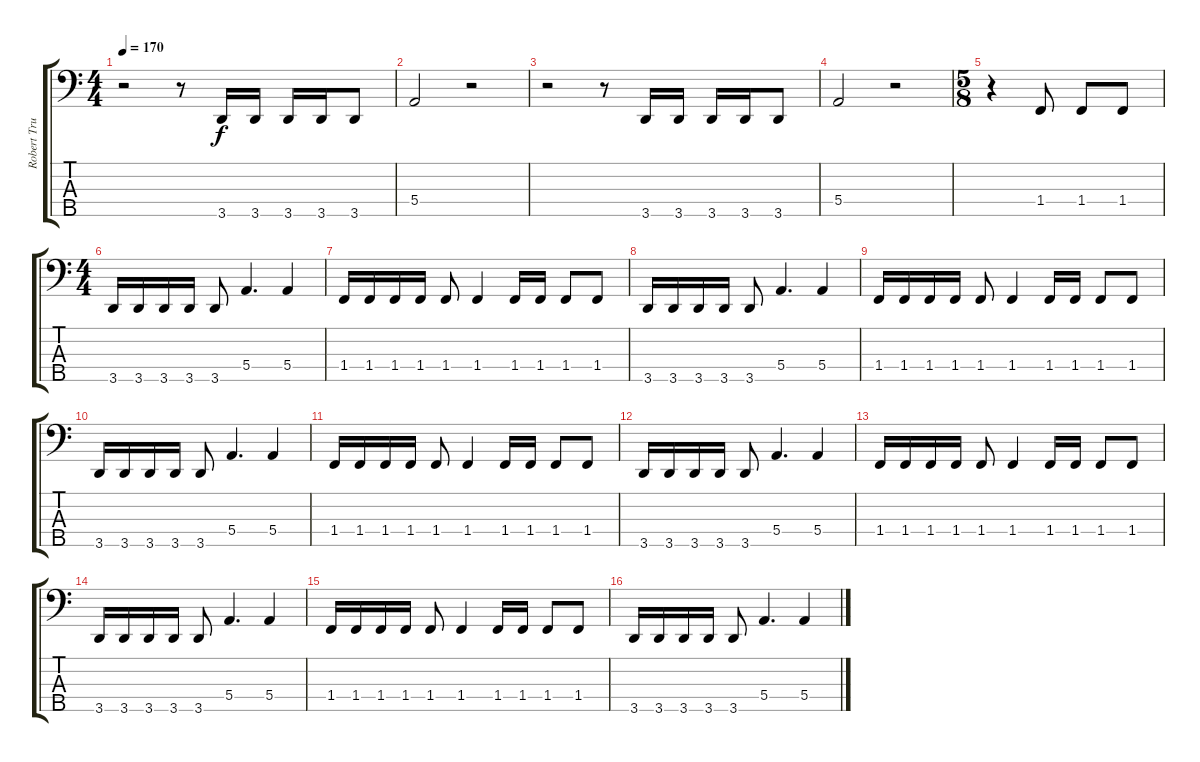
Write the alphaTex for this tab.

\track ("Robert Trujillo" "Robert Tru") {instrument electricbassfinger}
\staff {score tabs}
\tuning (G2 D2 A1 E1 B0) {hide}
\ts (4 4)
\tempo 170
\clef f4
\ks c
r.2{dy f} r.8 3.5.16 3.5.16 3.5.16 3.5.16 3.5.8 |
5.4.2 r.2 |
r.2 r.8 3.5.16 3.5.16 3.5.16 3.5.16 3.5.8 |
5.4.2 r.2 |
\ts (5 8)
r.4 1.4.8 1.4.8 1.4.8 |
\ts (4 4)
3.5.16 3.5.16 3.5.16 3.5.16 3.5.8 5.4.4{d} 5.4.4 |
1.4.16 1.4.16 1.4.16 1.4.16 1.4.8 1.4.4 1.4.16 1.4.16 1.4.8 1.4.8 |
3.5.16 3.5.16 3.5.16 3.5.16 3.5.8 5.4.4{d} 5.4.4 |
1.4.16 1.4.16 1.4.16 1.4.16 1.4.8 1.4.4 1.4.16 1.4.16 1.4.8 1.4.8 |
3.5.16 3.5.16 3.5.16 3.5.16 3.5.8 5.4.4{d} 5.4.4 |
1.4.16 1.4.16 1.4.16 1.4.16 1.4.8 1.4.4 1.4.16 1.4.16 1.4.8 1.4.8 |
3.5.16 3.5.16 3.5.16 3.5.16 3.5.8 5.4.4{d} 5.4.4 |
1.4.16 1.4.16 1.4.16 1.4.16 1.4.8 1.4.4 1.4.16 1.4.16 1.4.8 1.4.8 |
3.5.16 3.5.16 3.5.16 3.5.16 3.5.8 5.4.4{d} 5.4.4 |
1.4.16 1.4.16 1.4.16 1.4.16 1.4.8 1.4.4 1.4.16 1.4.16 1.4.8 1.4.8 |
3.5.16 3.5.16 3.5.16 3.5.16 3.5.8 5.4.4{d} 5.4.4
